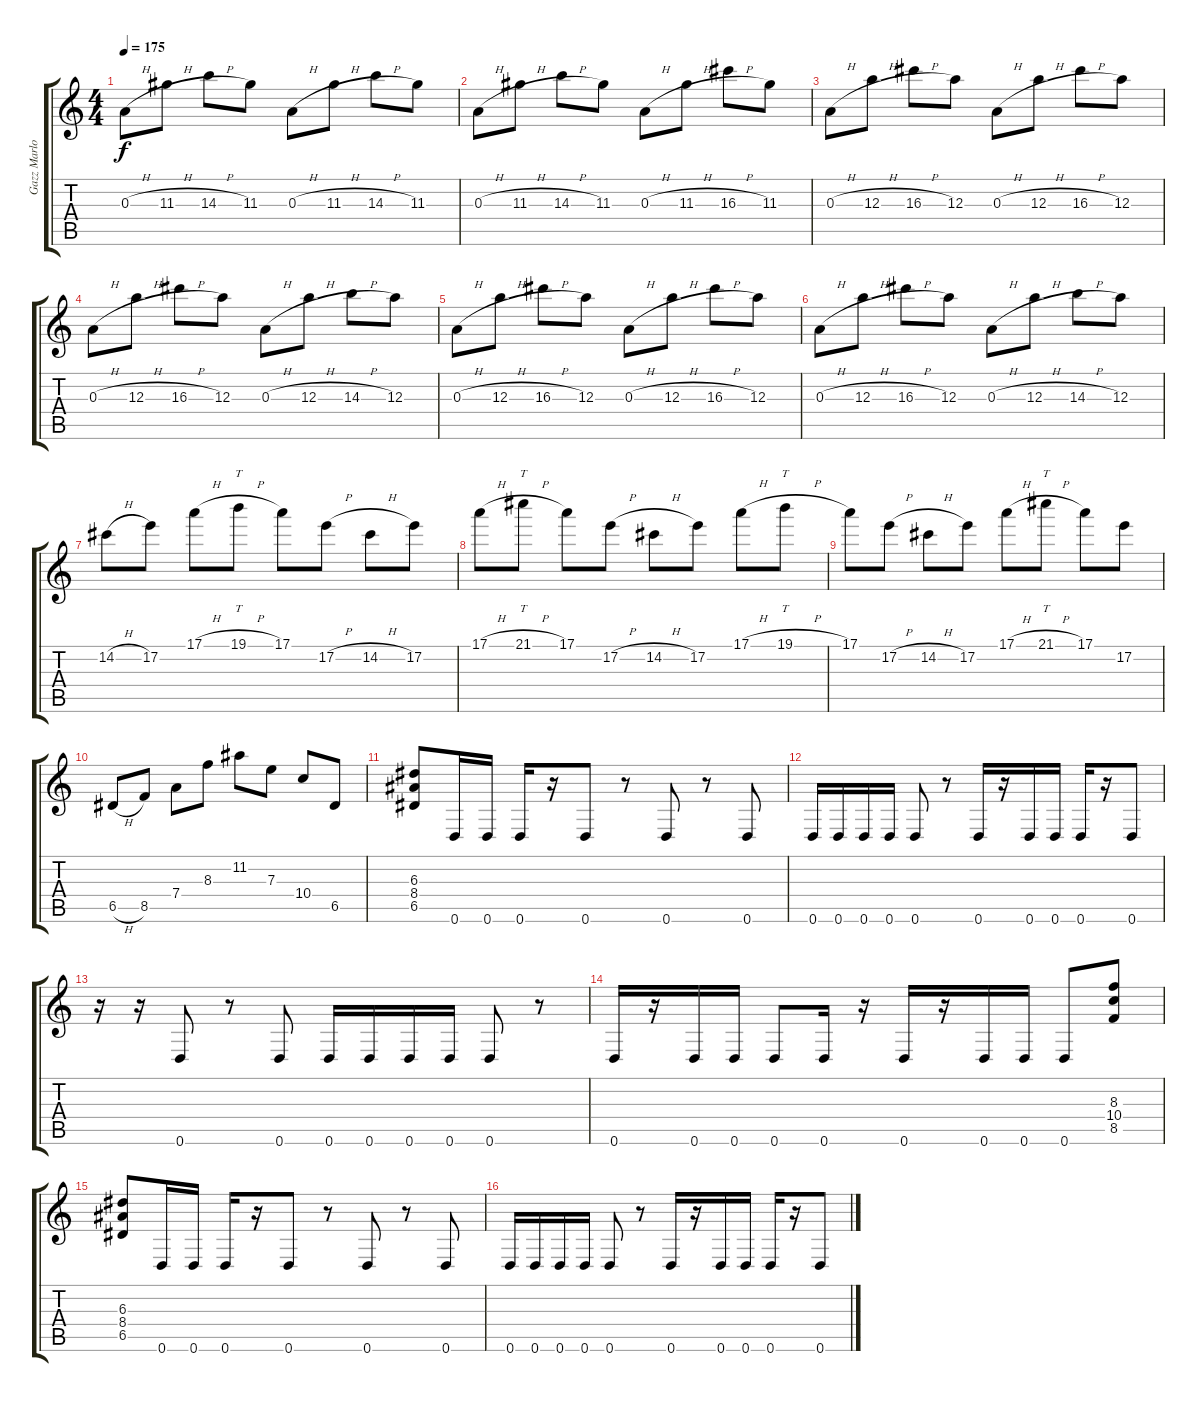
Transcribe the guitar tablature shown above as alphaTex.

\track ("Gazz Marlow" "Gazz Marlo") {instrument distortionguitar}
\staff {score tabs}
\tuning (E4 B3 A3 D3 A2 D2) {hide}
\ts (4 4)
\tempo 175
\clef g2
\ks c
0.3{h}.8{dy f} 11.3{h}.8 14.3{h}.8 11.3.8 0.3{h}.8 11.3{h}.8 14.3{h}.8 11.3.8 |
0.3{h}.8 11.3{h}.8 14.3{h}.8 11.3.8 0.3{h}.8 11.3{h}.8 16.3{h}.8 11.3.8 |
0.3{h}.8 12.3{h}.8 16.3{h}.8 12.3.8 0.3{h}.8 12.3{h}.8 16.3{h}.8 12.3.8 |
0.3{h}.8 12.3{h}.8 16.3{h}.8 12.3.8 0.3{h}.8 12.3{h}.8 14.3{h}.8 12.3.8 |
0.3{h}.8 12.3{h}.8 16.3{h}.8 12.3.8 0.3{h}.8 12.3{h}.8 16.3{h}.8 12.3.8 |
0.3{h}.8 12.3{h}.8 16.3{h}.8 12.3.8 0.3{h}.8 12.3{h}.8 14.3{h}.8 12.3.8 |
14.2{h}.8 17.2.8 17.1{h}.8 19.1{h}.8{tt} 17.1.8 17.2{h}.8 14.2{h}.8 17.2.8 |
17.1{h}.8 21.1{h}.8{tt} 17.1.8 17.2{h}.8 14.2{h}.8 17.2.8 17.1{h}.8 19.1{h}.8{tt} |
17.1.8 17.2{h}.8 14.2{h}.8 17.2.8 17.1{h}.8 21.1{h}.8{tt} 17.1.8 17.2.8 |
6.5{h}.8 8.5.8 7.4.8 8.3.8 11.2.8 7.3.8 10.4.8 6.5.8 |
(6.3 8.4 6.5).8 0.6.16 0.6.16 0.6.16 r.16 0.6.8 r.8 0.6.8 r.8 0.6.8 |
0.6.16 0.6.16 0.6.16 0.6.16 0.6.8 r.8 0.6.16 r.16 0.6.16 0.6.16 0.6.16 r.16 0.6.8 |
r.16 r.16 0.6.8 r.8 0.6.8 0.6.16 0.6.16 0.6.16 0.6.16 0.6.8 r.8 |
0.6.16 r.16 0.6.16 0.6.16 0.6.8 0.6.16 r.16 0.6.16 r.16 0.6.16 0.6.16 0.6.8 (8.3 10.4 8.5).8 |
(6.3 8.4 6.5).8 0.6.16 0.6.16 0.6.16 r.16 0.6.8 r.8 0.6.8 r.8 0.6.8 |
0.6.16 0.6.16 0.6.16 0.6.16 0.6.8 r.8 0.6.16 r.16 0.6.16 0.6.16 0.6.16 r.16 0.6.8
